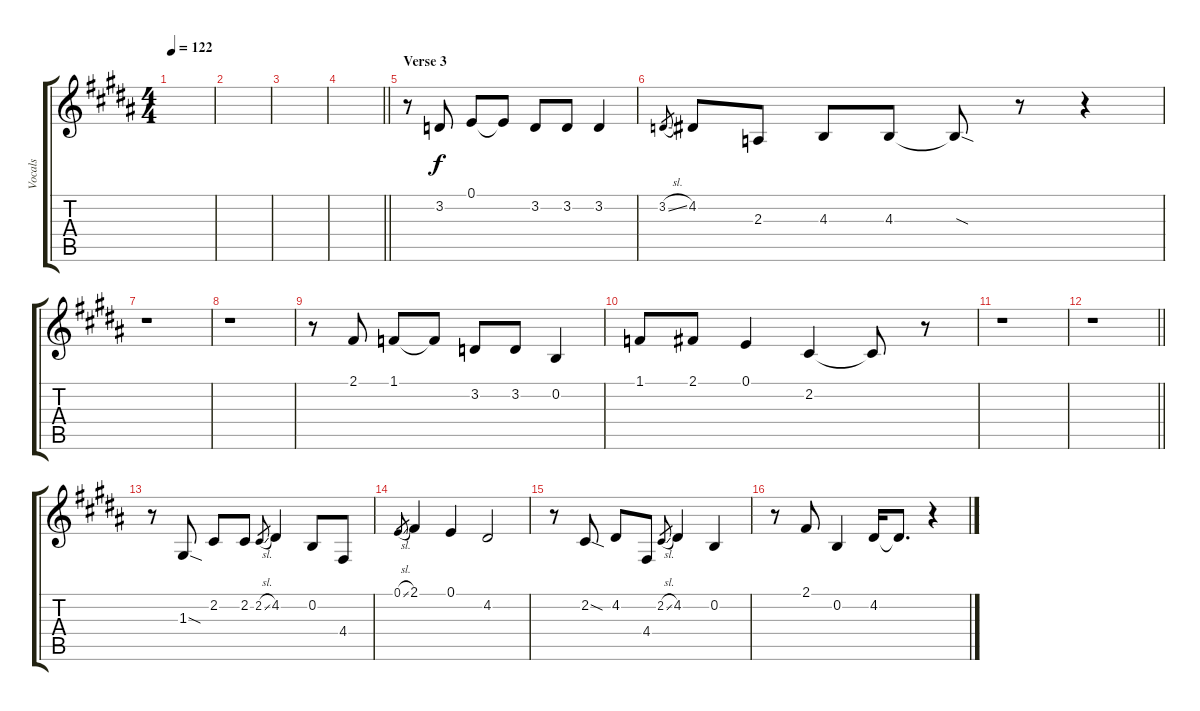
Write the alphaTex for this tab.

\track ("Vocals" "Vocals") {instrument englishhorn}
\staff {score tabs}
\tuning (E4 B3 G3 D3 A2 E2) {hide}
\ts (4 4)
\tempo 122
\clef g2
\ks b
|
|
|
\barLineRight lightlight
|
\section ("" "Verse 3")
r.8 3.2.8 0.1.8 0.1{t}.8 3.2.8 3.2.8 3.2.4 |
3.2{sl}.8{gr} 4.2.8 2.3.8 4.3.8 4.3.8 4.3{sod t}.8 r.8 r.4 |
r.1 |
r.1 |
r.8 2.1.8 1.1.8 1.1{t}.8 3.2.8 3.2.8 0.2.4 |
1.1.8 2.1.8 0.1.4 2.2.4 2.2{t}.8 r.8 |
r.1 |
\barLineRight lightlight
r.1 |
r.8 1.3{sod}.8 2.2.8 2.2.8 2.2{sl}.8{gr} 4.2.4 0.2.8 4.4.8 |
0.1{sl}.8{gr} 2.1.4 0.1.4 4.2.2 |
r.8 2.2{sod}.8 4.2.8 4.4.8 2.2{sl}.8{gr} 4.2.4 0.2.4 |
r.8 2.1.8 0.2.4 4.2.16 4.2{t}.8{d} r.4
